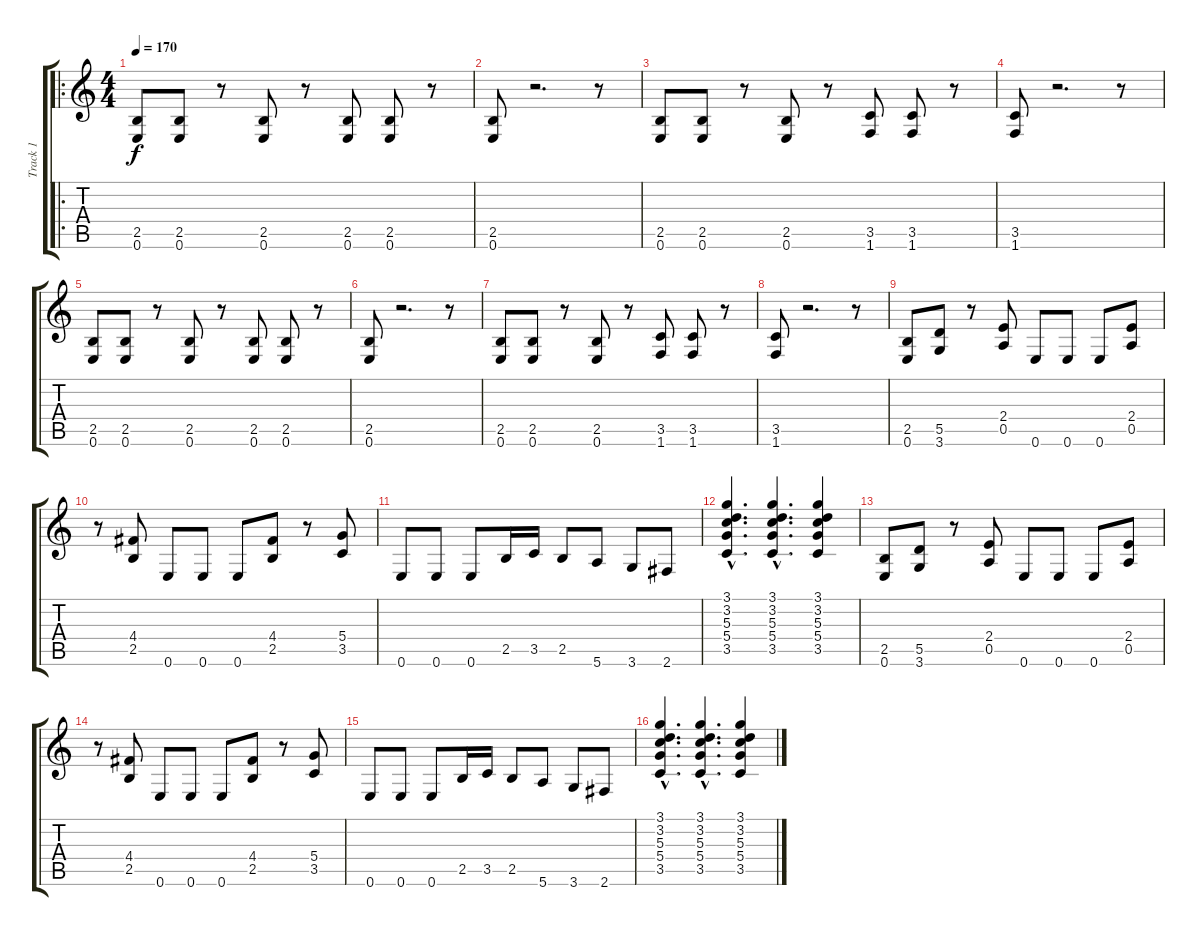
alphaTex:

\track ("Track 1" "Track 1") {instrument distortionguitar}
\staff {score tabs}
\tuning (E4 B3 G3 D3 A2 E2) {hide}
\ro
\ts (4 4)
\tempo 170
\clef g2
\ks c
(2.5 0.6).8{dy f instrument distortionguitar} (2.5 0.6).8 r.8 (2.5 0.6).8 r.8 (2.5 0.6).8 (2.5 0.6).8 r.8 |
(2.5 0.6).8 r.2{d} r.8 |
(2.5 0.6).8 (2.5 0.6).8 r.8 (2.5 0.6).8 r.8 (3.5 1.6).8 (3.5 1.6).8 r.8 |
(3.5 1.6).8 r.2{d} r.8 |
(2.5 0.6).8 (2.5 0.6).8 r.8 (2.5 0.6).8 r.8 (2.5 0.6).8 (2.5 0.6).8 r.8 |
(2.5 0.6).8 r.2{d} r.8 |
(2.5 0.6).8 (2.5 0.6).8 r.8 (2.5 0.6).8 r.8 (3.5 1.6).8 (3.5 1.6).8 r.8 |
(3.5 1.6).8 r.2{d} r.8 |
(2.5 0.6).8 (5.5 3.6).8 r.8 (2.4 0.5).8 0.6.8 0.6.8 0.6.8 (2.4 0.5).8 |
r.8 (4.4 2.5).8 0.6.8 0.6.8 0.6.8 (4.4 2.5).8 r.8 (5.4 3.5).8 |
0.6.8 0.6.8 0.6.8 2.5.16 3.5.16 2.5.8 5.6.8 3.6.8 2.6.8 |
(3.1{hac} 3.2{hac} 5.3{hac} 5.4{hac} 3.5{hac}).4{d} (3.1{hac} 3.2{hac} 5.3{hac} 5.4{hac} 3.5{hac}).4{d} (3.1 3.2 5.3 5.4 3.5).4 |
(2.5 0.6).8 (5.5 3.6).8 r.8 (2.4 0.5).8 0.6.8 0.6.8 0.6.8 (2.4 0.5).8 |
r.8 (4.4 2.5).8 0.6.8 0.6.8 0.6.8 (4.4 2.5).8 r.8 (5.4 3.5).8 |
0.6.8 0.6.8 0.6.8 2.5.16 3.5.16 2.5.8 5.6.8 3.6.8 2.6.8 |
(3.1{hac} 3.2{hac} 5.3{hac} 5.4{hac} 3.5{hac}).4{d} (3.1{hac} 3.2{hac} 5.3{hac} 5.4{hac} 3.5{hac}).4{d} (3.1 3.2 5.3 5.4 3.5).4
